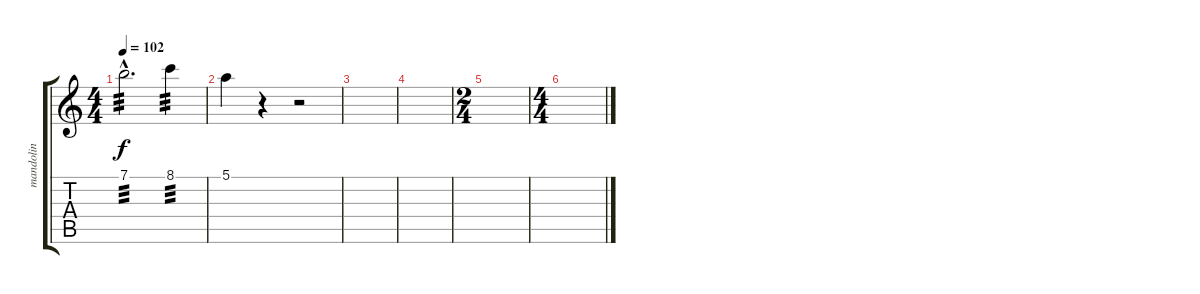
\track ("mandolin" "mandolin") {instrument banjo}
\staff {score tabs}
\tuning (E4 B3 G3 D3 A2 E2) {hide}
\displaytranspose 12
\ts (4 4)
\tempo 102
\clef g2
\ks c
7.1{hac}.2{d tp 3 dy f} 8.1.4{tp 3} |
5.1.4 r.4 r.2 |
|
|
\ts (2 4)
|
\ts (4 4)
